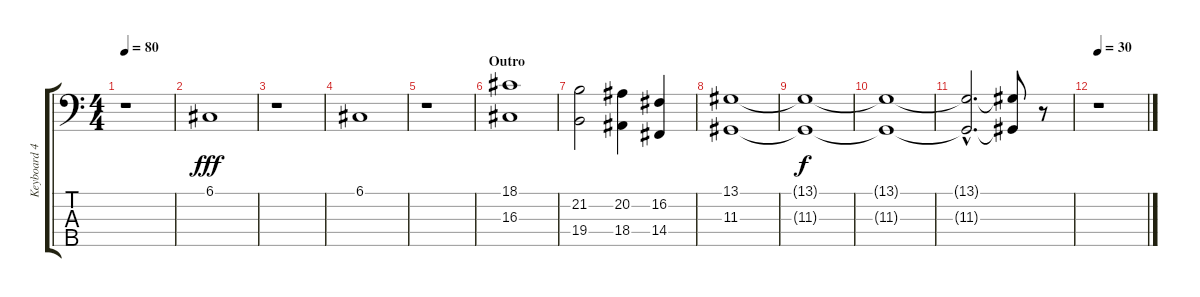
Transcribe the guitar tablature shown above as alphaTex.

\track ("Keyboard 4" "Keyboard 4") {instrument stringensemble1}
\staff {score tabs}
\tuning (G2 D2 A1 E1 B0) {hide}
\ts (4 4)
\tempo 80
\clef f4
\ks c
r.1{dy fff} |
6.1.1 |
r.1 |
6.1.1 |
r.1 |
\section ("" "Outro")
(18.1 16.3).1 |
(21.2 19.4).2 (20.2 18.4).4 (16.2 14.4).4 |
(13.1 11.3).1 |
(13.1{t} 11.3{t}).1{dy f} |
(13.1{t} 11.3{t}).1 |
(13.1{hac t} 11.3{hac t}).2{d} (13.1{t} 11.3{t}).8 r.8 |
\tempo 30
r.1
